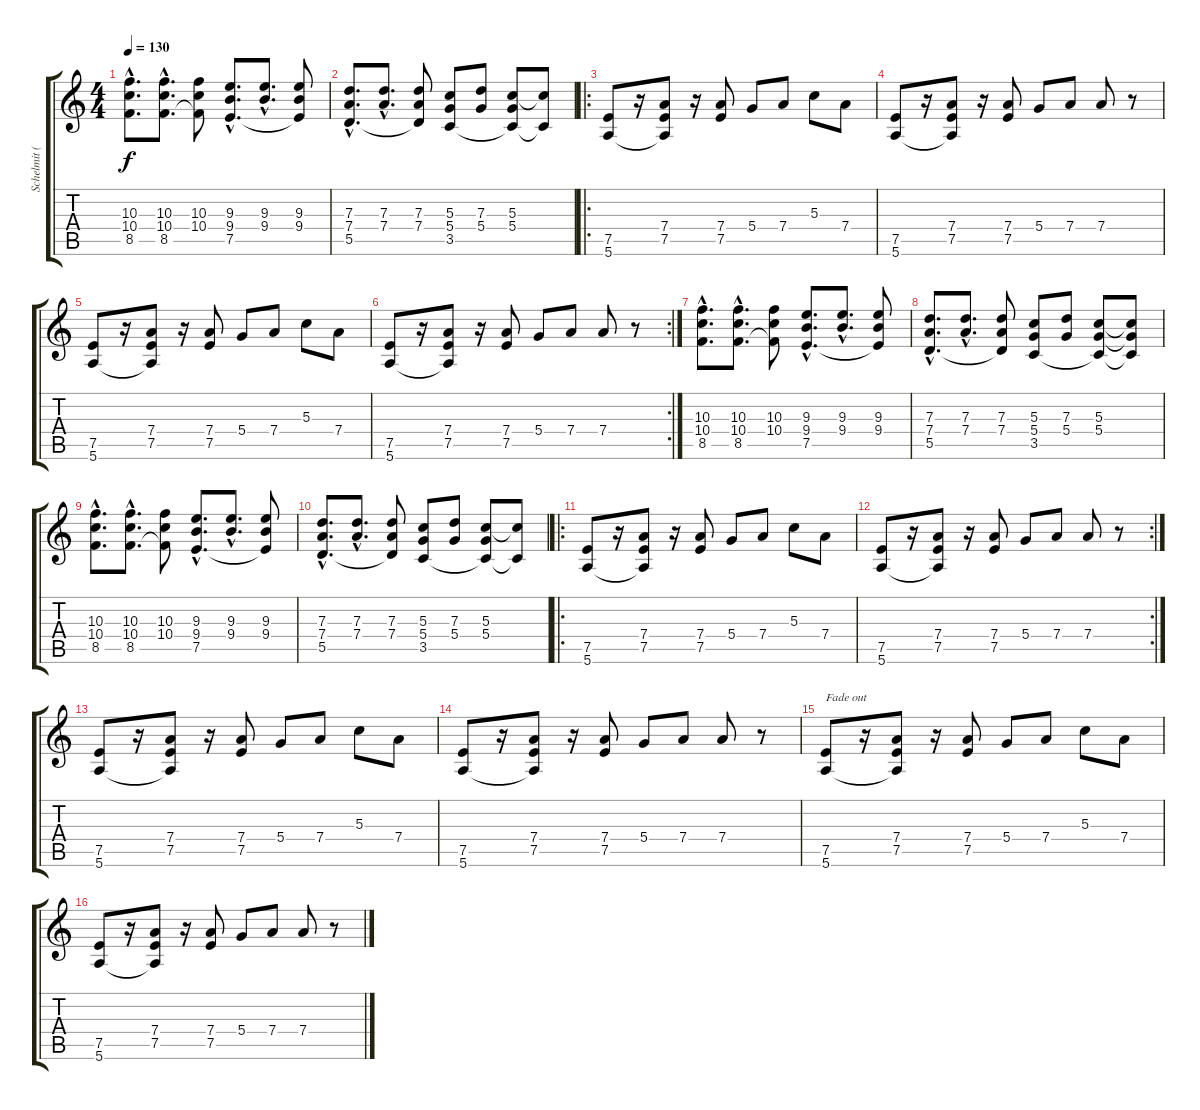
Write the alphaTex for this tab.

\track ("Schelmit (guitare)" "Schelmit (") {instrument distortionguitar}
\staff {score tabs}
\tuning (E4 B3 G3 D3 A2 E2) {hide}
\ts (4 4)
\tempo 130
\clef g2
\ks c
(10.3{hac} 10.4{hac} 8.5{hac}).8{d dy f} (10.3{hac} 10.4{hac} 8.5{hac}).8{d} (10.3 10.4 8.5{t}).8 (9.3{hac} 9.4{hac} 7.5{hac}).8{d} (9.3{hac} 9.4{hac}).8{d} (9.3 9.4 7.5{t}).8 |
(7.3{hac} 7.4{hac} 5.5{hac}).8{d} (7.3{hac} 7.4{hac}).8{d} (7.3 7.4 5.5{t}).8 (5.3 5.4 3.5).8 (7.3 5.4).8 (5.3 5.4 3.5{t}).8 (5.3{t} 3.5{t}).8 |
\ro
(7.5 5.6).8 r.16 (7.4 7.5 5.6{t}).8 r.16 (7.4 7.5).8 5.4.8 7.4.8 5.3.8 7.4.8 |
(7.5 5.6).8 r.16 (7.4 7.5 5.6{t}).8 r.16 (7.4 7.5).8 5.4.8 7.4.8 7.4.8 r.8 |
(7.5 5.6).8 r.16 (7.4 7.5 5.6{t}).8 r.16 (7.4 7.5).8 5.4.8 7.4.8 5.3.8 7.4.8 |
\rc 2
(7.5 5.6).8 r.16 (7.4 7.5 5.6{t}).8 r.16 (7.4 7.5).8 5.4.8 7.4.8 7.4.8 r.8 |
(10.3{hac} 10.4{hac} 8.5{hac}).8{d} (10.3{hac} 10.4{hac} 8.5{hac}).8{d} (10.3 10.4 8.5{t}).8 (9.3{hac} 9.4{hac} 7.5{hac}).8{d} (9.3{hac} 9.4{hac}).8{d} (9.3 9.4 7.5{t}).8 |
(7.3{hac} 7.4{hac} 5.5{hac}).8{d} (7.3{hac} 7.4{hac}).8{d} (7.3 7.4 5.5{t}).8 (5.3 5.4 3.5).8 (7.3 5.4).8 (5.3 5.4 3.5{t}).8 (5.3{t} 5.4{t} 3.5{t}).8 |
(10.3{hac} 10.4{hac} 8.5{hac}).8{d} (10.3{hac} 10.4{hac} 8.5{hac}).8{d} (10.3 10.4 8.5{t}).8 (9.3{hac} 9.4{hac} 7.5{hac}).8{d} (9.3{hac} 9.4{hac}).8{d} (9.3 9.4 7.5{t}).8 |
(7.3{hac} 7.4{hac} 5.5{hac}).8{d} (7.3{hac} 7.4{hac}).8{d} (7.3 7.4 5.5{t}).8 (5.3 5.4 3.5).8 (7.3 5.4).8 (5.3 5.4 3.5{t}).8 (5.3{t} 3.5{t}).8 |
\ro
(7.5 5.6).8 r.16 (7.4 7.5 5.6{t}).8 r.16 (7.4 7.5).8 5.4.8 7.4.8 5.3.8 7.4.8 |
\rc 2
(7.5 5.6).8 r.16 (7.4 7.5 5.6{t}).8 r.16 (7.4 7.5).8 5.4.8 7.4.8 7.4.8 r.8 |
(7.5 5.6).8 r.16 (7.4 7.5 5.6{t}).8 r.16 (7.4 7.5).8 5.4.8 7.4.8 5.3.8 7.4.8 |
(7.5 5.6).8 r.16 (7.4 7.5 5.6{t}).8 r.16 (7.4 7.5).8 5.4.8 7.4.8 7.4.8 r.8 |
(7.5 5.6).8{txt "Fade out" volume 6} r.16 (7.4 7.5 5.6{t}).8 r.16 (7.4 7.5).8 5.4.8 7.4.8 5.3.8 7.4.8 |
(7.5 5.6).8 r.16 (7.4 7.5 5.6{t}).8 r.16 (7.4 7.5).8 5.4.8 7.4.8 7.4.8 r.8
